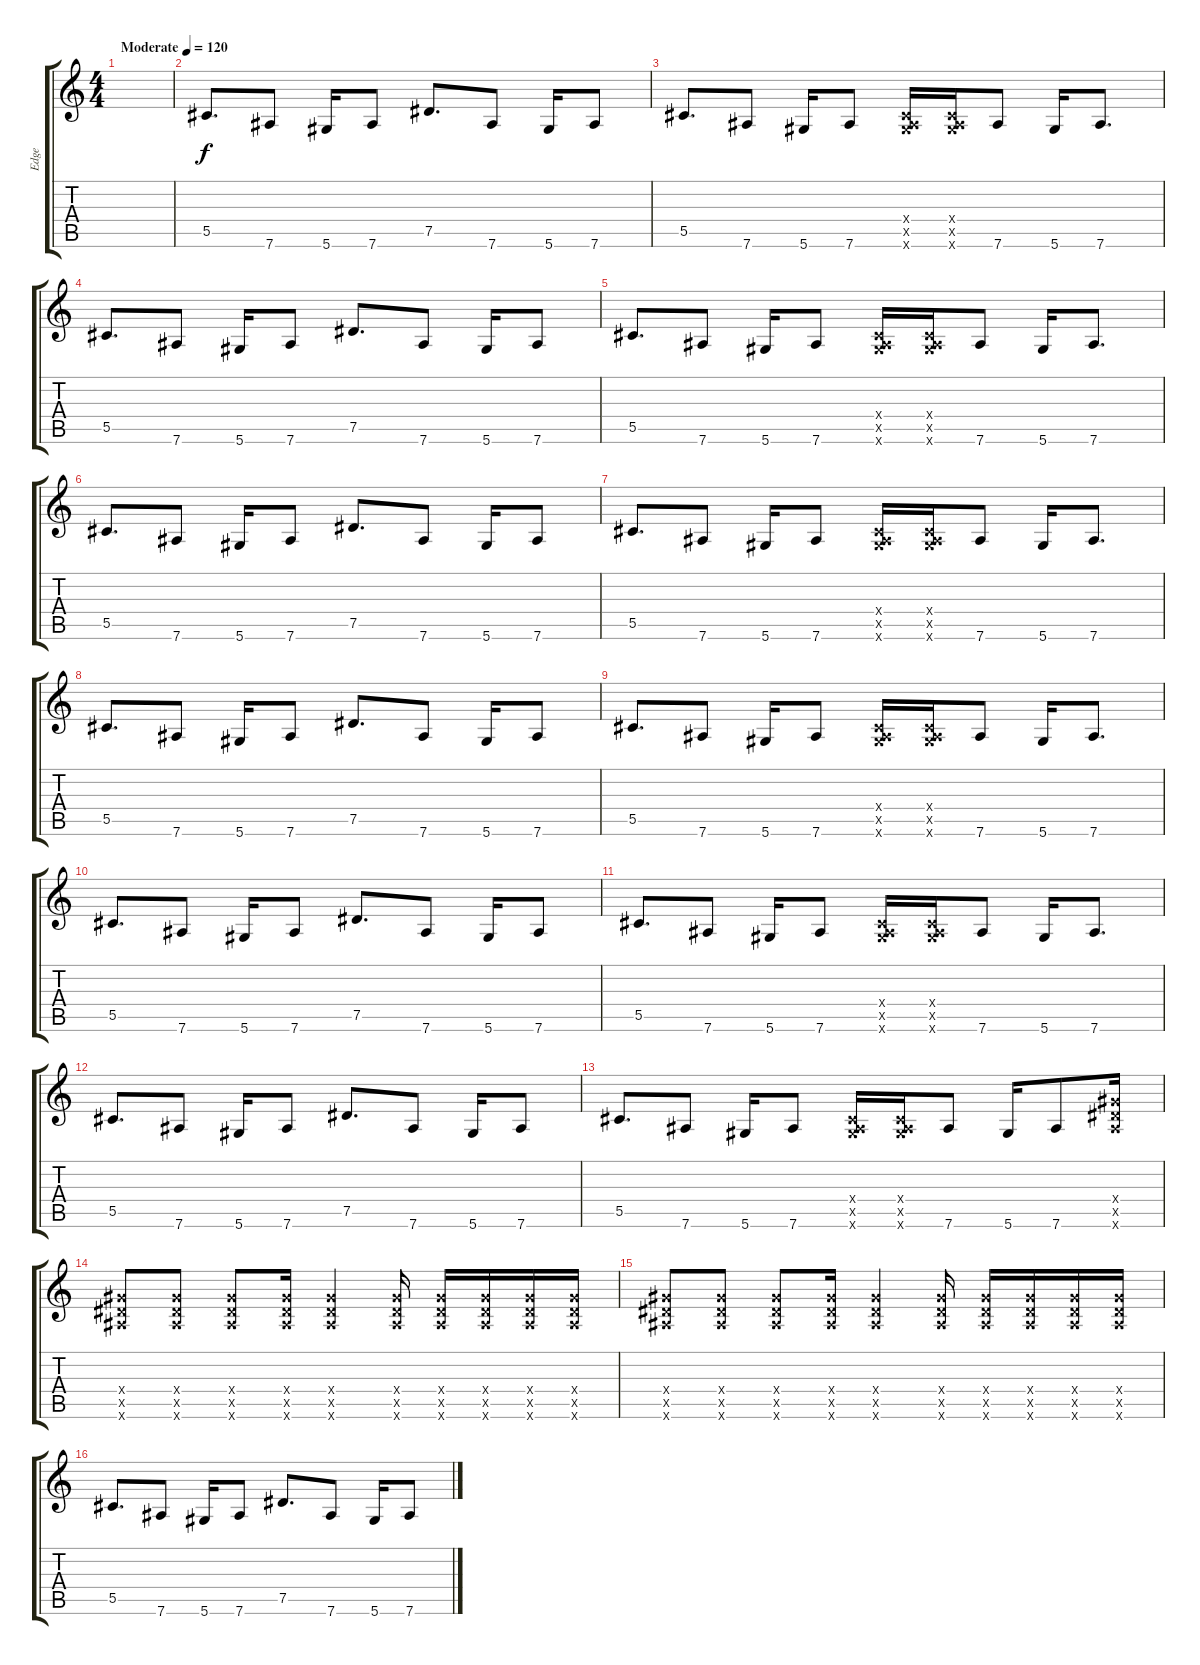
\track ("Edge" "Edge") {instrument distortionguitar}
\staff {score tabs}
\tuning (Eb4 Bb3 Gb3 Db3 Ab2 Eb2) {hide}
\ts (4 4)
\tempo (120 "Moderate")
\clef g2
\ks c
|
5.5.8{d} 7.6.8 5.6.16 7.6.8 7.5.8{d} 7.6.8 5.6.16 7.6.8 |
5.5.8{d} 7.6.8 5.6.16 7.6.8 (0.4{x} 0.5{x} 7.6{x}).16 (0.4{x} 0.5{x} 7.6{x}).16 7.6.8 5.6.16 7.6.8{d} |
5.5.8{d} 7.6.8 5.6.16 7.6.8 7.5.8{d} 7.6.8 5.6.16 7.6.8 |
5.5.8{d} 7.6.8 5.6.16 7.6.8 (0.4{x} 0.5{x} 7.6{x}).16 (0.4{x} 0.5{x} 7.6{x}).16 7.6.8 5.6.16 7.6.8{d} |
5.5.8{d} 7.6.8 5.6.16 7.6.8 7.5.8{d} 7.6.8 5.6.16 7.6.8 |
5.5.8{d} 7.6.8 5.6.16 7.6.8 (0.4{x} 0.5{x} 7.6{x}).16 (0.4{x} 0.5{x} 7.6{x}).16 7.6.8 5.6.16 7.6.8{d} |
5.5.8{d} 7.6.8 5.6.16 7.6.8 7.5.8{d} 7.6.8 5.6.16 7.6.8 |
5.5.8{d} 7.6.8 5.6.16 7.6.8 (0.4{x} 0.5{x} 7.6{x}).16 (0.4{x} 0.5{x} 7.6{x}).16 7.6.8 5.6.16 7.6.8{d} |
5.5.8{d} 7.6.8 5.6.16 7.6.8 7.5.8{d} 7.6.8 5.6.16 7.6.8 |
5.5.8{d} 7.6.8 5.6.16 7.6.8 (0.4{x} 0.5{x} 7.6{x}).16 (0.4{x} 0.5{x} 7.6{x}).16 7.6.8 5.6.16 7.6.8{d} |
5.5.8{d} 7.6.8 5.6.16 7.6.8 7.5.8{d} 7.6.8 5.6.16 7.6.8 |
5.5.8{d} 7.6.8 5.6.16 7.6.8 (0.4{x} 0.5{x} 7.6{x}).16 (0.4{x} 0.5{x} 7.6{x}).16 7.6.8 5.6.16 7.6.8 (7.4{x} 7.5{x} 7.6{x}).16 |
(7.4{x} 7.5{x} 7.6{x}).8 (7.4{x} 7.5{x} 7.6{x}).8 (7.4{x} 7.5{x} 7.6{x}).8 (7.4{x} 7.5{x} 7.6{x}).16 (7.4{x} 7.5{x} 7.6{x}).4 (7.4{x} 7.5{x} 7.6{x}).16 (7.4{x} 7.5{x} 7.6{x}).16 (7.4{x} 7.5{x} 7.6{x}).16 (7.4{x} 7.5{x} 7.6{x}).16 (7.4{x} 7.5{x} 7.6{x}).16 |
(7.4{x} 7.5{x} 7.6{x}).8 (7.4{x} 7.5{x} 7.6{x}).8 (7.4{x} 7.5{x} 7.6{x}).8 (7.4{x} 7.5{x} 7.6{x}).16 (7.4{x} 7.5{x} 7.6{x}).4 (7.4{x} 7.5{x} 7.6{x}).16 (7.4{x} 7.5{x} 7.6{x}).16 (7.4{x} 7.5{x} 7.6{x}).16 (7.4{x} 7.5{x} 7.6{x}).16 (7.4{x} 7.5{x} 7.6{x}).16 |
5.5.8{d} 7.6.8 5.6.16 7.6.8 7.5.8{d} 7.6.8 5.6.16 7.6.8
